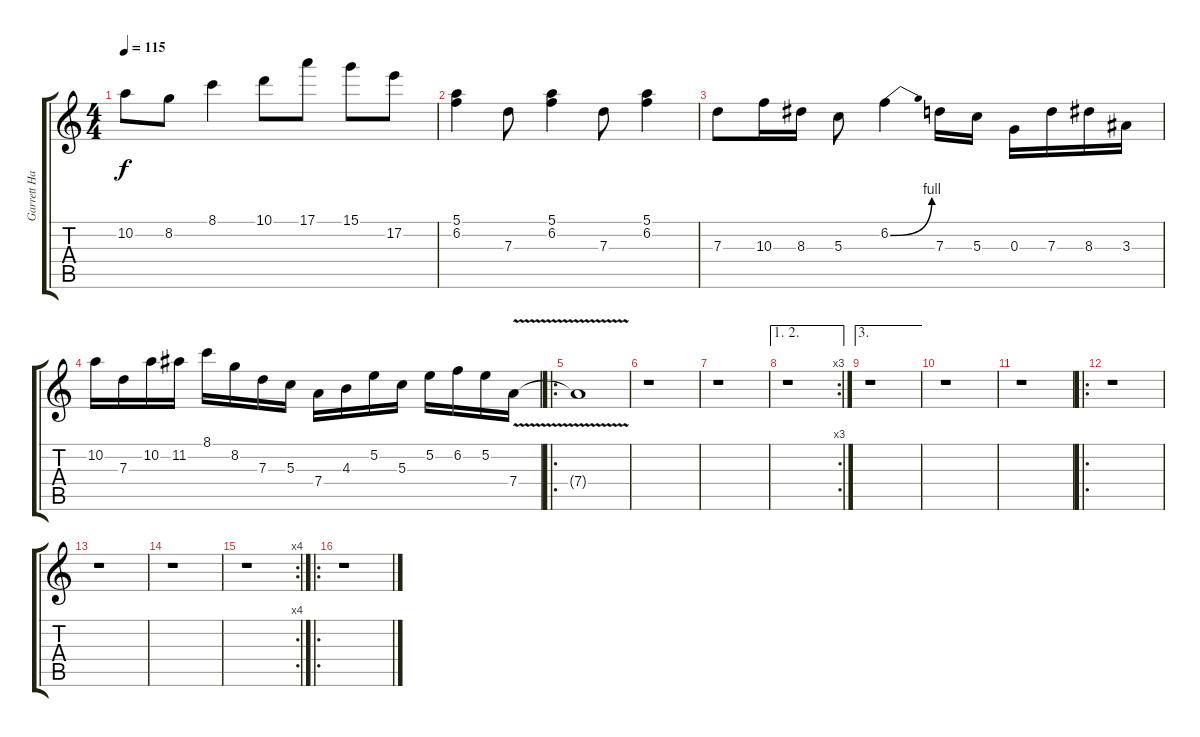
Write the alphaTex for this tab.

\track ("Garrett Harmonics" "Garrett Ha") {instrument overdrivenguitar}
\staff {score tabs}
\tuning (E4 B3 G3 D3 A2 D2) {hide}
\ts (4 4)
\tempo 115
\clef g2
\ks c
10.2{t}.8{dy f} 8.2.8 8.1.4 10.1.8 17.1.8 15.1.8 17.2.8 |
(5.1 6.2).4 7.3.8 (5.1 6.2).4 7.3.8 (5.1 6.2).4 |
7.3.8 10.3.16 8.3.16 5.3.8 6.2{be (bend 0 0 60 4)}.4 7.3.16 5.3.16 0.3.16 7.3.16 8.3.16 3.3.16 |
10.2.16 7.3.16 10.2.16 11.2.16 8.1.16 8.2.16 7.3.16 5.3.16 7.4.16 4.3.16 5.2.16 5.3.16 5.2.16 6.2.16 5.2.16 7.4{v}.16 |
\ro
7.4{t}.1 |
r.1 |
r.1 |
\ae (1 2)
\rc 3
r.1 |
\ae 3
r.1 |
r.1 |
r.1 |
\ro
r.1 |
r.1 |
r.1 |
\rc 4
r.1 |
\ro
r.1
